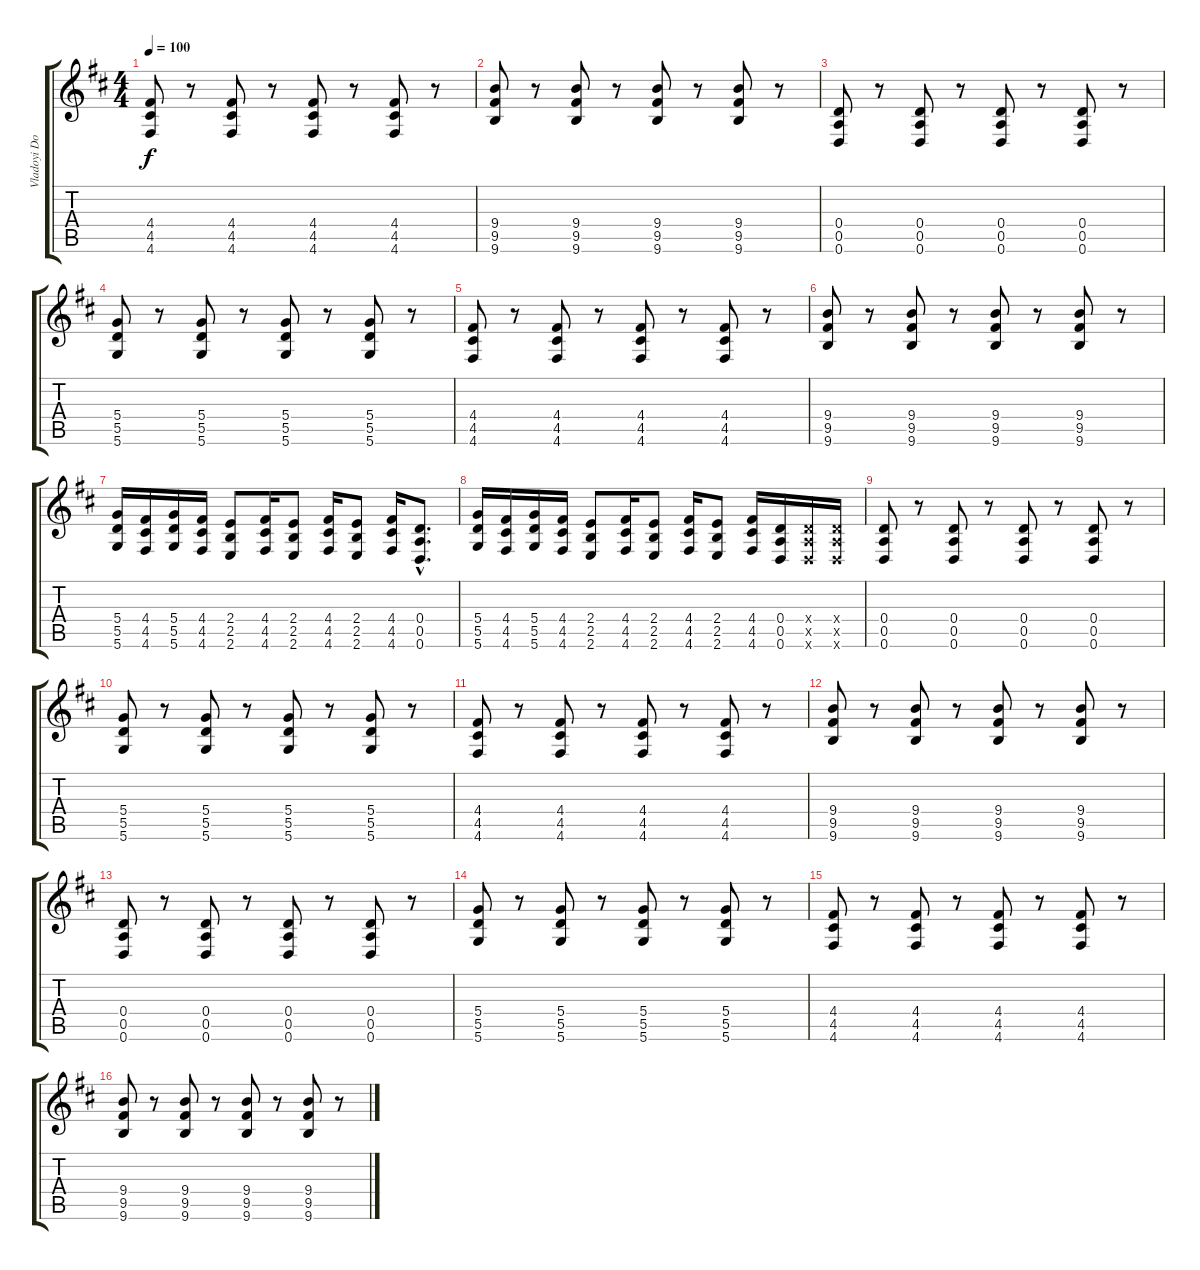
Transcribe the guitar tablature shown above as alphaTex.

\track ("Vladoyi Doofus (Rythm Guitar)" "Vladoyi Do") {instrument distortionguitar}
\staff {score tabs}
\tuning (E4 B3 G3 D3 A2 D2) {hide}
\ts (4 4)
\tempo 100
\clef g2
\ks d
(4.4 4.5 4.6).8{dy f} r.8 (4.4 4.5 4.6).8 r.8 (4.4 4.5 4.6).8 r.8 (4.4 4.5 4.6).8 r.8 |
(9.4 9.5 9.6).8 r.8 (9.4 9.5 9.6).8 r.8 (9.4 9.5 9.6).8 r.8 (9.4 9.5 9.6).8 r.8 |
(0.4 0.5 0.6).8 r.8 (0.4 0.5 0.6).8 r.8 (0.4 0.5 0.6).8 r.8 (0.4 0.5 0.6).8 r.8 |
(5.4 5.5 5.6).8 r.8 (5.4 5.5 5.6).8 r.8 (5.4 5.5 5.6).8 r.8 (5.4 5.5 5.6).8 r.8 |
(4.4 4.5 4.6).8 r.8 (4.4 4.5 4.6).8 r.8 (4.4 4.5 4.6).8 r.8 (4.4 4.5 4.6).8 r.8 |
(9.4 9.5 9.6).8 r.8 (9.4 9.5 9.6).8 r.8 (9.4 9.5 9.6).8 r.8 (9.4 9.5 9.6).8 r.8 |
(5.4 5.5 5.6).16 (4.4 4.5 4.6).16 (5.4 5.5 5.6).16 (4.4 4.5 4.6).16 (2.4 2.5 2.6).8 (4.4 4.5 4.6).16 (2.4 2.5 2.6).8 (4.4 4.5 4.6).16 (2.4 2.5 2.6).8 (4.4 4.5 4.6).16 (0.4{hac} 0.5{hac} 0.6{hac}).8{d} |
(5.4 5.5 5.6).16 (4.4 4.5 4.6).16 (5.4 5.5 5.6).16 (4.4 4.5 4.6).16 (2.4 2.5 2.6).8 (4.4 4.5 4.6).16 (2.4 2.5 2.6).8 (4.4 4.5 4.6).16 (2.4 2.5 2.6).8 (4.4 4.5 4.6).16 (0.4 0.5 0.6).16 (0.4{x} 0.5{x} 0.6{x}).16 (0.4{x} 0.5{x} 0.6{x}).16 |
(0.4 0.5 0.6).8 r.8 (0.4 0.5 0.6).8 r.8 (0.4 0.5 0.6).8 r.8 (0.4 0.5 0.6).8 r.8 |
(5.4 5.5 5.6).8 r.8 (5.4 5.5 5.6).8 r.8 (5.4 5.5 5.6).8 r.8 (5.4 5.5 5.6).8 r.8 |
(4.4 4.5 4.6).8 r.8 (4.4 4.5 4.6).8 r.8 (4.4 4.5 4.6).8 r.8 (4.4 4.5 4.6).8 r.8 |
(9.4 9.5 9.6).8 r.8 (9.4 9.5 9.6).8 r.8 (9.4 9.5 9.6).8 r.8 (9.4 9.5 9.6).8 r.8 |
(0.4 0.5 0.6).8 r.8 (0.4 0.5 0.6).8 r.8 (0.4 0.5 0.6).8 r.8 (0.4 0.5 0.6).8 r.8 |
(5.4 5.5 5.6).8 r.8 (5.4 5.5 5.6).8 r.8 (5.4 5.5 5.6).8 r.8 (5.4 5.5 5.6).8 r.8 |
(4.4 4.5 4.6).8 r.8 (4.4 4.5 4.6).8 r.8 (4.4 4.5 4.6).8 r.8 (4.4 4.5 4.6).8 r.8 |
(9.4 9.5 9.6).8 r.8 (9.4 9.5 9.6).8 r.8 (9.4 9.5 9.6).8 r.8 (9.4 9.5 9.6).8 r.8
